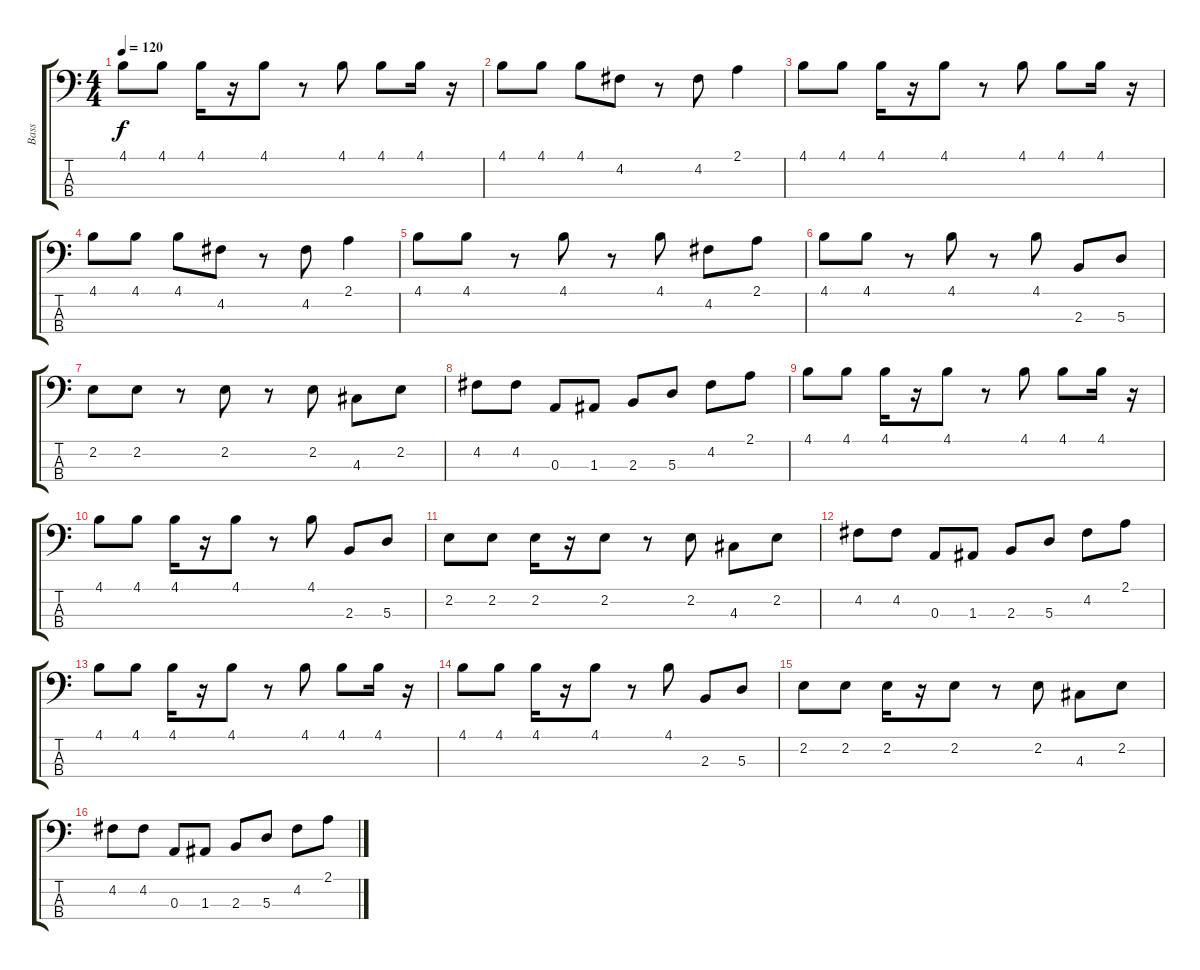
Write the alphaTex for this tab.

\track ("Bass" "Bass") {instrument electricbasspick}
\staff {score tabs}
\tuning (G2 D2 A1 E1) {hide}
\ts (4 4)
\tempo 120
\clef f4
\ks c
4.1.8{dy f} 4.1.8 4.1.16 r.16 4.1.8 r.8 4.1.8 4.1.8 4.1.16 r.16 |
4.1.8 4.1.8 4.1.8 4.2.8 r.8 4.2.8 2.1.4 |
4.1.8 4.1.8 4.1.16 r.16 4.1.8 r.8 4.1.8 4.1.8 4.1.16 r.16 |
4.1.8 4.1.8 4.1.8 4.2.8 r.8 4.2.8 2.1.4 |
4.1.8 4.1.8 r.8 4.1.8 r.8 4.1.8 4.2.8 2.1.8 |
4.1.8 4.1.8 r.8 4.1.8 r.8 4.1.8 2.3.8 5.3.8 |
2.2.8 2.2.8 r.8 2.2.8 r.8 2.2.8 4.3.8 2.2.8 |
4.2.8 4.2.8 0.3.8 1.3.8 2.3.8 5.3.8 4.2.8 2.1.8 |
4.1.8 4.1.8 4.1.16 r.16 4.1.8 r.8 4.1.8 4.1.8 4.1.16 r.16 |
4.1.8 4.1.8 4.1.16 r.16 4.1.8 r.8 4.1.8 2.3.8 5.3.8 |
2.2.8 2.2.8 2.2.16 r.16 2.2.8 r.8 2.2.8 4.3.8 2.2.8 |
4.2.8 4.2.8 0.3.8 1.3.8 2.3.8 5.3.8 4.2.8 2.1.8 |
4.1.8 4.1.8 4.1.16 r.16 4.1.8 r.8 4.1.8 4.1.8 4.1.16 r.16 |
4.1.8 4.1.8 4.1.16 r.16 4.1.8 r.8 4.1.8 2.3.8 5.3.8 |
2.2.8 2.2.8 2.2.16 r.16 2.2.8 r.8 2.2.8 4.3.8 2.2.8 |
4.2.8 4.2.8 0.3.8 1.3.8 2.3.8 5.3.8 4.2.8 2.1.8
